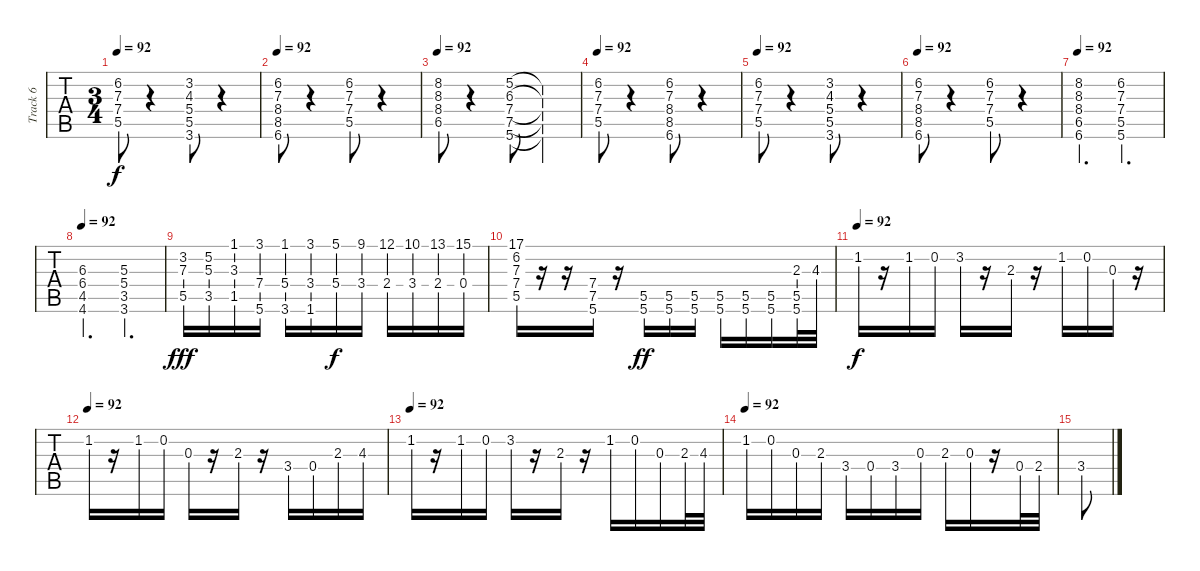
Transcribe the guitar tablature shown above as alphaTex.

\track ("Track 6" "Track 6") {instrument stringensemble1}
\staff {tabs}
\tuning (E4 B3 G3 D3 A2 E2) {hide}
\ts (3 4)
\tempo 92
\clef g2
\ks c
(6.2 7.3 7.4 5.5).8{dy f} r.4 (3.2 4.3 5.4 5.5 3.6).8 r.4 |
\tempo 92
(6.2 7.3 8.4 8.5 6.6).8 r.4 (6.2 7.3 7.4 5.5).8 r.4 |
\tempo 92
(8.2 8.3 8.4 6.5).8 r.4 (5.2 6.3 7.4 7.5 5.6).8 (5.2{t} 6.3{t} 7.4{t} 7.5{t} 5.6{t}).4 |
\tempo 92
(6.2 7.3 7.4 5.5).8 r.4 (6.2 7.3 8.4 8.5 6.6).8 r.4 |
\tempo 92
(6.2 7.3 7.4 5.5).8 r.4 (3.2 4.3 5.4 5.5 3.6).8 r.4 |
\tempo 92
(6.2 7.3 8.4 8.5 6.6).8 r.4 (6.2 7.3 7.4 5.5).8 r.4 |
\tempo 92
(8.2 8.3 8.4 6.5 6.6).4{d volume 11 balance 12} (6.2 7.3 7.4 5.5 5.6).4{d} |
\tempo 92
(6.3 6.4 4.5 4.6).4{d} (5.3 5.4 3.5 3.6).4{d} |
(3.2{st} 7.3{st} 5.5).16{dy fff} (5.2{st} 5.3{st} 3.5).16 (1.1{st} 3.3{st} 1.5).16 (3.1{st} 7.4{st} 5.6).16 (1.1{st} 5.4{st} 3.6).16 (3.1{st} 3.4{st} 1.6).16 (5.1{st} 5.4{st}).16{dy f} (9.1{st} 3.4{st}).16 (12.1{st} 2.4{st}).16 (10.1{st} 3.4{st}).16 (13.1{st} 2.4{st}).16 (15.1{st} 0.4{st}).16 |
(17.1{st} 6.2{st} 7.3{st} 7.4{st} 5.5{st}).16 r.16 r.16 (7.4 7.5 5.6).16 r.16 (5.5 5.6).16{dy ff volume 7} (5.5 5.6).16 (5.5 5.6).16 (5.5 5.6).16 (5.5 5.6).16 (5.5 5.6).16 (2.3{st} 5.5 5.6).32 4.3{st}.32 |
\tempo 92
1.2.16{dy f} r.16 1.2.16 0.2.16 3.2.16 r.16 2.3.16 r.16 1.2.16 0.2.16 0.3.16 r.16 |
\tempo 92
1.2.16 r.16 1.2.16 0.2.16 0.3.16 r.16 2.3.16 r.16 3.4.16 0.4.16 2.3{st}.16 4.3.16 |
\tempo 92
1.2.16 r.16 1.2.16 0.2.16 3.2.16 r.16 2.3.16 r.16 1.2.16 0.2.16 0.3.16 2.3{st}.32 4.3{st}.32 |
\tempo 92
1.2.16 0.2.16 0.3.16 2.3.16 3.4.16 0.4.16 3.4.16 0.3.16 2.3.16 0.3.16 r.16 0.4{st}.32 2.4{st}.32 |
3.4.8
